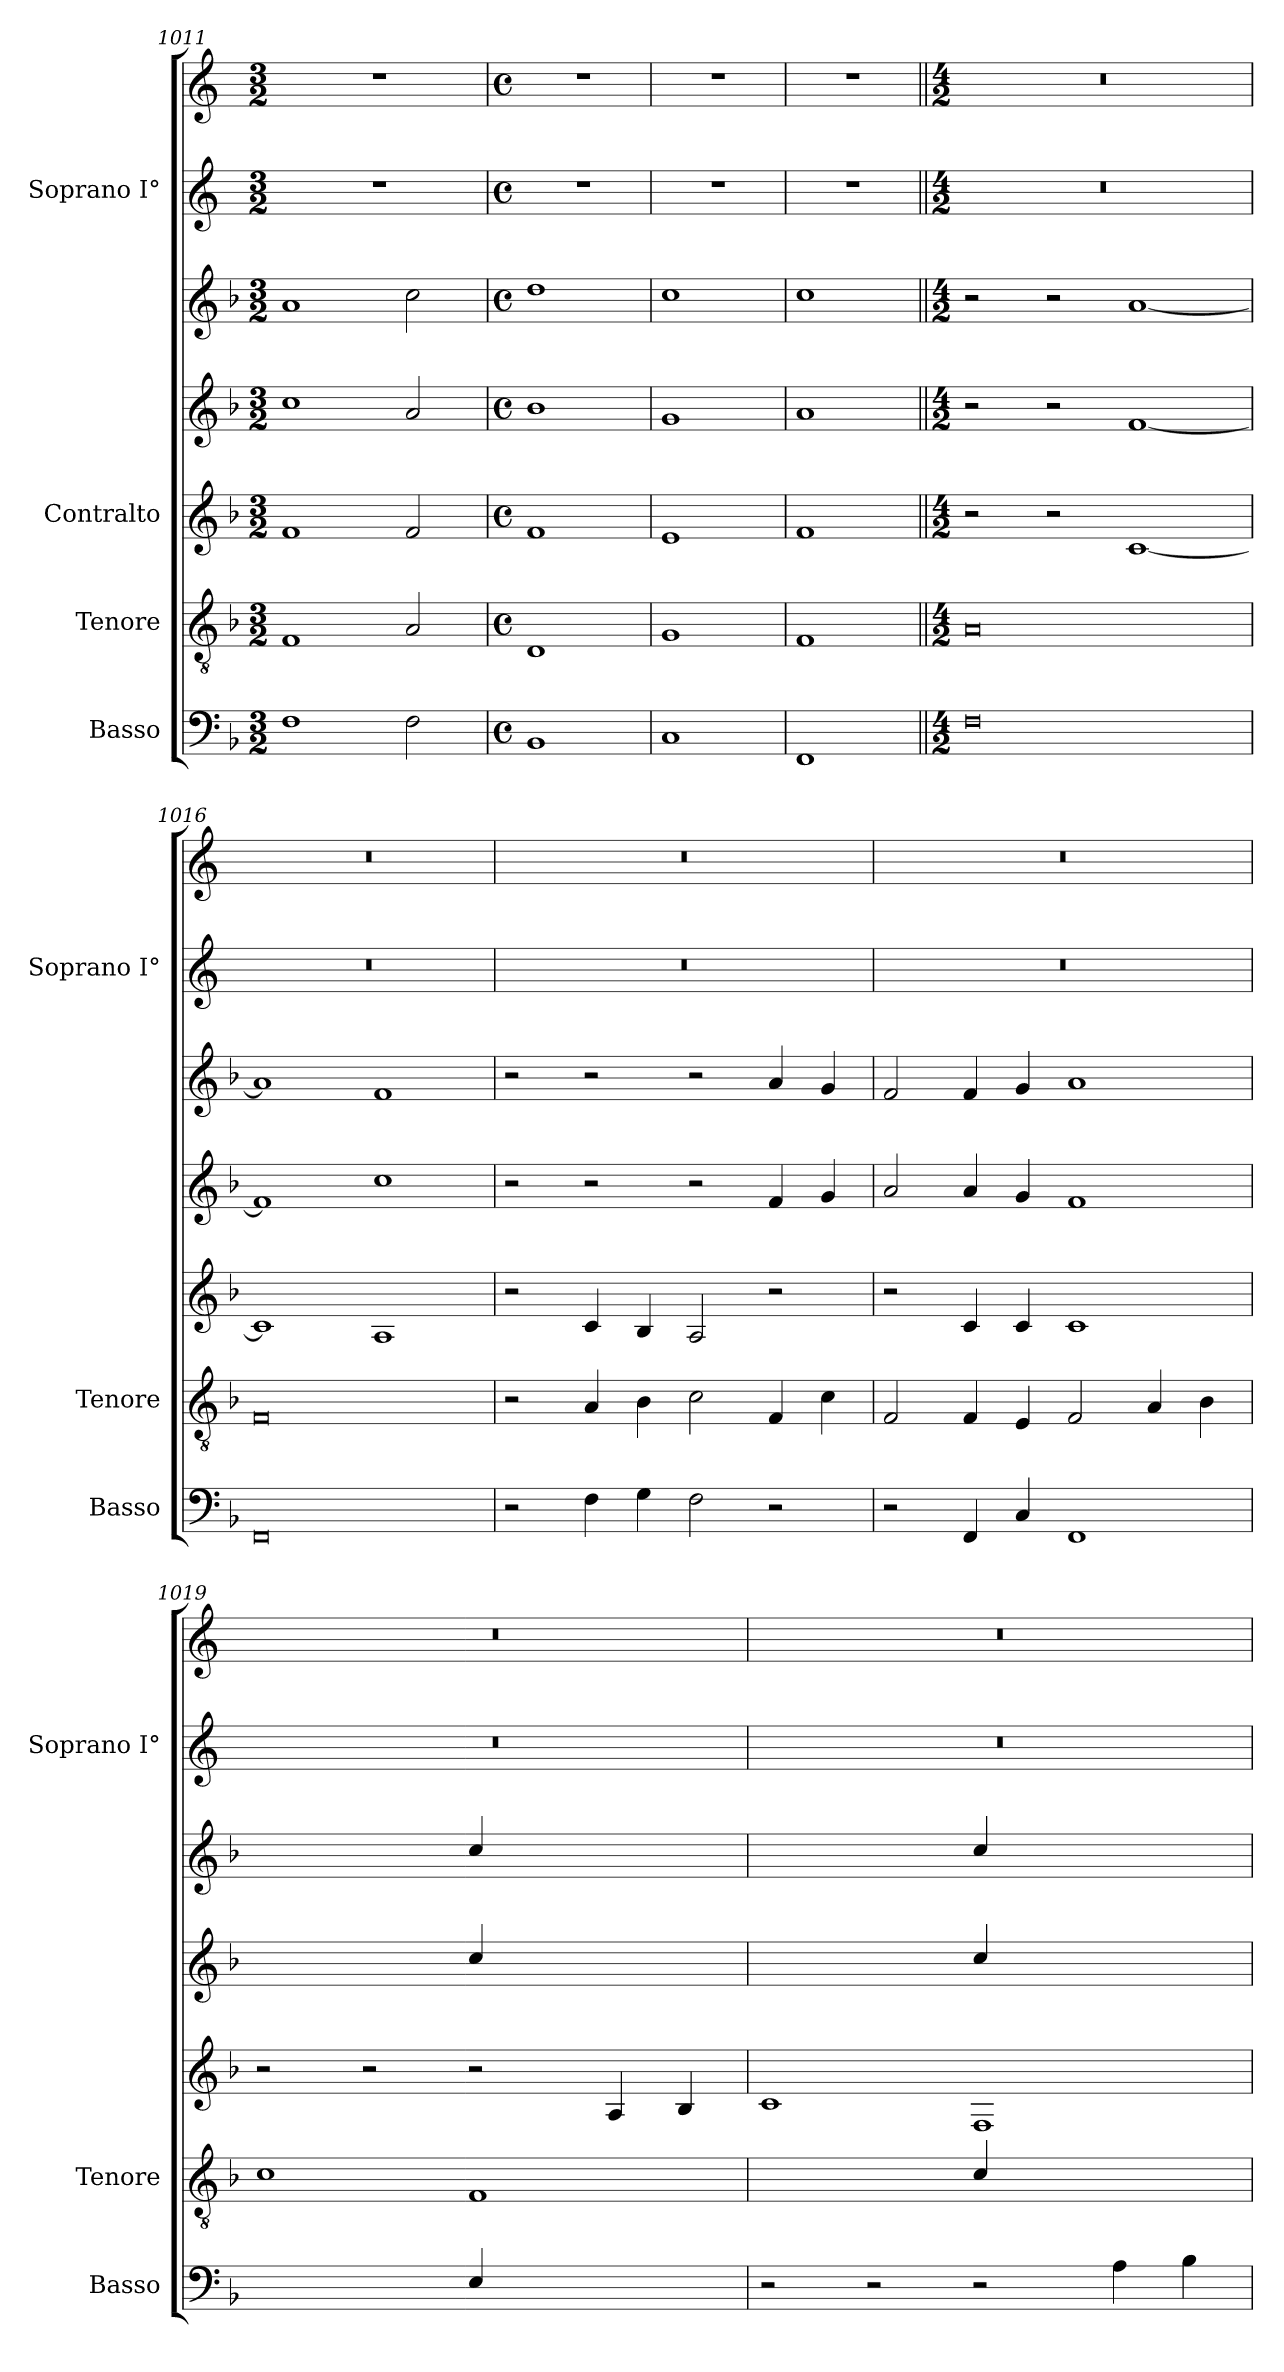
**kern	**kern	**kern	**kern	**kern	**kern	**kern
*part6	*part5	*part4	*part3	*part2	*part1	*part1
*staff7	*staff6	*staff5	*staff4	*staff3	*staff2	*staff1
*I"Basso	*I"Tenore	*I"Contralto	*	*	*I"Soprano I°	*
*I'Basso	*I'Tenore	*	*	*	*I'Soprano I°	*
*clefF4	*clefGv2	*clefG2	*clefG2	*clefG2	*clefG2	*clefG2
*k[b-]	*k[b-]	*k[b-]	*k[b-]	*k[b-]	*k[]	*k[]
*F:	*F:	*F:	*F:	*F:	*C:	*C:
*M3/2	*M3/2	*M3/2	*M3/2	*M3/2	*M3/2	*M3/2
=1011	=1011	=1011	=1011	=1011	=1011	=1011
1F	1F	1f	1cc	1a	1.r	1.r
2F\	2A/	2f/	2a/	2cc\	.	.
=1012	=1012	=1012	=1012	=1012	=1012	=1012
*M4/4	*M4/4	*M4/4	*M4/4	*M4/4	*M4/4	*M4/4
*met(c)	*met(c)	*met(c)	*met(c)	*met(c)	*met(c)	*met(c)
1BB-	1D	1f	1b-	1dd	1r	1r
=1013	=1013	=1013	=1013	=1013	=1013	=1013
1C	1G	1e	1g	1cc	1r	1r
=1014	=1014	=1014	=1014	=1014	=1014	=1014
1FF	1F	1f	1a	1cc	1r	1r
!!LO:PB:g=z
=1015||	=1015||	=1015||	=1015||	=1015||	=1015||	=1015||
*M4/2	*M4/2	*M4/2	*M4/2	*M4/2	*M4/2	*M4/2
0F	0A	2r	2r	2r	0r	0r
.	.	2r	2r	2r	.	.
.	.	[<1c	[<1f	[<1a	.	.
=1016	=1016	=1016	=1016	=1016	=1016	=1016
0FF	0F	1c]	1f]	1a]	0r	0r
.	.	1A	1cc	1f	.	.
=1017	=1017	=1017	=1017	=1017	=1017	=1017
2r	2r	2r	2r	2r	0r	0r
4F\	4A/	4c/	2r	2r	.	.
4G\	4B-\	4B-/	.	.	.	.
2F\	2c\	2A/	2r	2r	.	.
2r	4F/	2r	4f/	4a/	.	.
.	4c\	.	4g/	4g/	.	.
=1018	=1018	=1018	=1018	=1018	=1018	=1018
2r	2F/	2r	2a/	2f/	0r	0r
4FF/	4F/	4c/	4a/	4f/	.	.
4C/	4E/	4c/	4g/	4g/	.	.
1FF	2F/	1c	1f	1a	.	.
.	4A/	.	.	.	.	.
.	4B-\	.	.	.	.	.
!!LO:LB:g=z
=1019	=1019	=1019	=1019	=1019	=1019	=1019
1ryy	1c	2r	1ryy	1ryy	0r	0r
.	.	2r	.	.	.	.
!LO:N:head=solid	!	!	!LO:N:head=solid	!LO:N:head=solid	!	!
4E/	1F	2r	4cc/	4cc/	.	.
2.ryy	.	.	2.ryy	2.ryy	.	.
.	.	4A/	.	.	.	.
.	.	4B-/	.	.	.	.
=1020	=1020	=1020	=1020	=1020	=1020	=1020
2r	1ryy	1c	1ryy	1ryy	0r	0r
2r	.	.	.	.	.	.
!	!LO:N:head=solid	!	!LO:N:head=solid	!LO:N:head=solid	!	!
2r	4c/	1F	4cc/	4cc/	.	.
.	2.ryy	.	2.ryy	2.ryy	.	.
4A\	.	.	.	.	.	.
4B-\	.	.	.	.	.	.
=	=	=	=	=	=	=
*-	*-	*-	*-	*-	*-	*-
